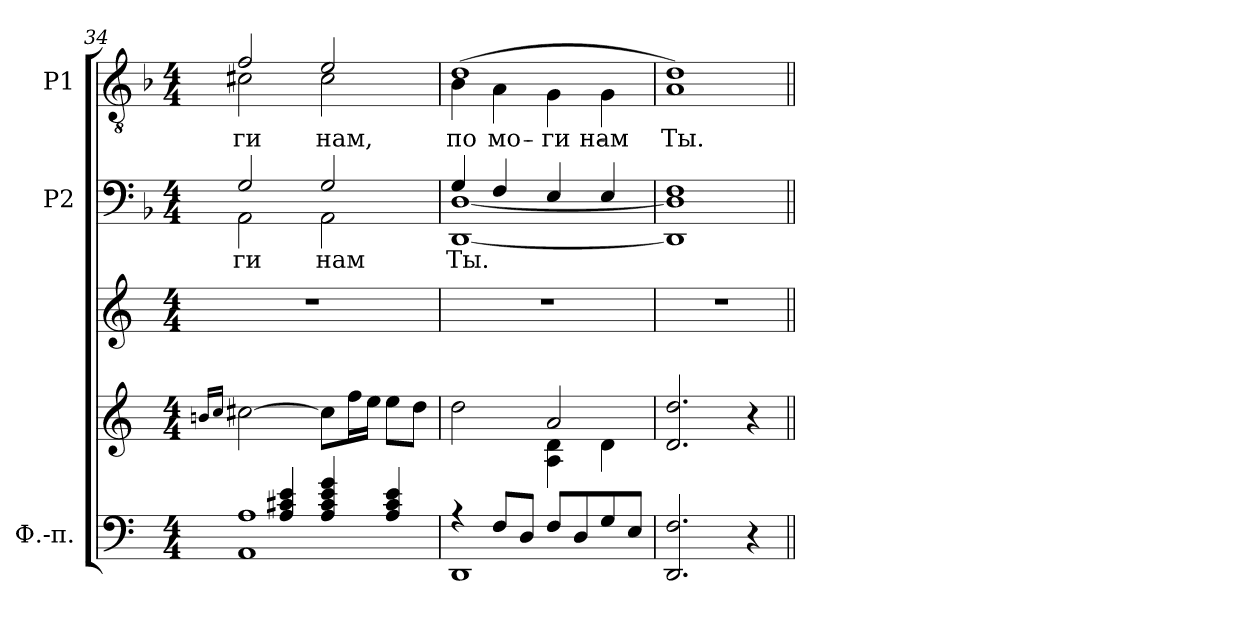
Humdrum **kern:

**kern	**kern	**kern	**kern	**text	**kern	**text
*part3	*part3	*part3	*part2	*part2	*part1	*part1
*staff5	*staff4	*staff3	*staff2	*staff2	*staff1	*staff1
*I"Ф.-п.	*	*	*I"P2	*	*I"P1	*
*clefF4	*clefG2	*clefG2	*clefF4	*	*clefGv2	*
*	*	*	*	*	*ITrd7c12	*
*k[]	*k[]	*k[]	*k[b-]	*	*k[b-]	*
*C:	*C:	*C:	*F:	*	*F:	*
*M4/4	*M4/4	*M4/4	*M4/4	*	*M4/4	*
=34	=34	=34	=34	=34	=34	=34
.	16qbni/LL	.	.	.	.	.
.	16qcci/JJ	.	.	.	.	.
*^	*	*	*	*	*	*
!	!	!	!	!	!LO:LY:b:color=#000000	!	!
*	*	*	*	*^	*	*	*
!	!	!	!	!	!	!	!	!LO:LY:a:color=#000000
*	*	*	*	*	*	*	*^	*
!	!	!	!	!	!	!	!	!	!LO:LY:b:color=#000000
4ryy	1AAi 1Ai	[>2cc#Xi\	1r	2Gi/	2AAi\	-ги	2Fi/	2C#Xi\	-ги
4Ai/ 4c#Xi 4ei	.	.	.	.	.	.	.	.	.
!	!	!	!	!	!	!LO:LY:b:color=#000000	!	!	!
!	!	!	!	!	!	!	!	!	!LO:LY:a:color=#000000
!	!	!	!	!	!	!	!	!	!LO:LY:b:color=#000000
4Ai/ 4c#i 4ei 4gi	.	8cc#i\L]	.	2Gi/	2AAi\	нам	2Ei/	2C#i\	нам,
.	.	16ffi\L	.	.	.	.	.	.	.
.	.	16eei\JJ	.	.	.	.	.	.	.
4Ai/ 4c#i 4ei	.	8eei\L	.	.	.	.	.	.	.
.	.	8ddi\J	.	.	.	.	.	.	.
=35	=35	=35	=35	=35	=35	=35	=35	=35	=35
*	*	*^	*	*	*	*	*	*	*
!	!	!	!	!	!	!	!LO:LY:b:color=#000000	!	!	!
!	!	!	!	!	!	!	!	!	!	!LO:LY:a:color=#000000
!	!	!	!	!	!	!	!	!	!	!LO:LY:b:color=#000000
4r	1DDi	2ddi\	2ryy	1r	4Gi/	[<1DDi [<1Di	Ты.	(1Di	4BB-i\	по-
!	!	!	!	!	!	!	!	!	!	!LO:LY:b:color=#000000
8Fi/L	.	.	.	.	4Fi/	.	.	.	4AAi\	мо-
8Di/J	.	.	.	.	.	.	.	.	.	.
!	!	!	!	!	!	!	!	!	!	!LO:LY:b:color=#000000
8Fi/L	.	2ai/	4Ai\ 4di	.	4Ei/	.	.	.	4GGi\	-ги
8Di/	.	.	.	.	.	.	.	.	.	.
!	!	!	!	!	!	!	!	!	!	!LO:LY:b:color=#000000
8Gi/	.	.	4di\	.	4Ei/	.	.	.	4GGi\	нам
8Ei/J	.	.	.	.	.	.	.	.	.	.
*v	*v	*	*	*	*	*	*	*	*	*
*	*v	*v	*	*	*	*	*	*	*
!!LO:LB:g=z	!!
=36	=36	=36	=36	=36	=36	=36	=36	=36
!	!	!	!	!	!	!	!	!LO:LY:b:color=#000000
2.DDi/ 2.Fi	2.di/ 2.ddi	1r	1Fi	1DDi] 1Di]	.	1Di)	1AAi	Ты.
4r	4r	.	.	.	.	.	.	.
*	*	*	*v	*v	*	*	*	*
*	*	*	*	*	*v	*v	*
=||	=||	=||	=||	=||	=||	=||
*-	*-	*-	*-	*-	*-	*-
